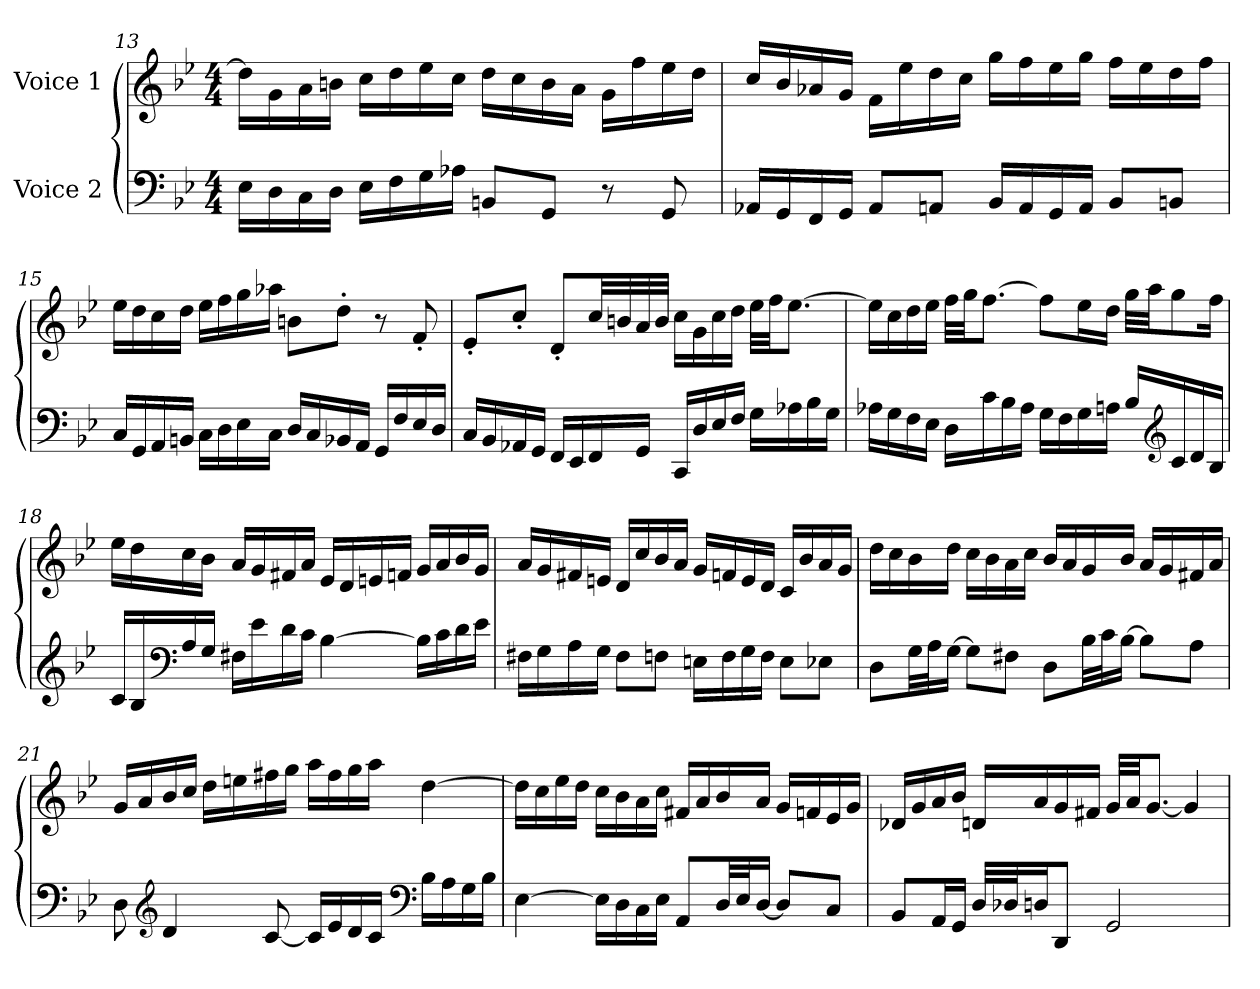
**kern	**kern
*part2	*part1
*staff2	*staff1
*I"Voice 2	*I"Voice 1
*clefF4	*clefG2
*k[b-e-]	*k[b-e-]
*M4/4	*M4/4
=13	=13
16E-\LL	16dd\LL]
16D\	16g\
16C\	16a\
16D\JJ	16bn\JJ
16E-\LL	16cc\LL
16F\	16dd\
16G\	16ee-\
16A-X\JJ	16cc\JJ
8BBn/L	16dd\LL
.	16cc\
8GG/J	16b\
.	16a\JJ
8r	16g\LL
.	16ff\
8GG/	16ee-\
.	16dd\JJ
=14	=14
16AA-X/LL	16cc/LL
16GG/	16b-/
16FF/	16a-X/
16GG/JJ	16g/JJ
8AA-/L	16f\LL
.	16ee-\
8AAn/J	16dd\
.	16cc\JJ
16BB-/LL	16gg\LL
16AA/	16ff\
16GG/	16ee-\
16AA/JJ	16gg\JJ
8BB-/L	16ff\LL
.	16ee-\
8BBn/J	16dd\
.	16ff\JJ
=15	=15
16C/LL	16ee-\LL
16GG/	16dd\
16AA/	16cc\
16BBn/JJ	16dd\JJ
16C\LL	16ee-\LL
16D\	16ff\
16E-\	16gg\
16C\JJ	16aa-X\JJ
16D/LL	8bn\L
16C/	.
16BB-X/	8dd'\J
16AA/JJ	.
16GG/LL	8r
16F/	.
16E-/	8f'/
16D/JJ	.
=16	=16
16C/LL	8e-'/L
16BB-/	.
16AA-X/	8cc'/J
16GG/JJ	.
16FF/LL	8d'/L
16EE-/	.
16FF/	32cc/LL
.	32bn/
16GG/JJ	32a/
.	32b/JJJ
16CC/LL	16cc\LL
16D/	16g\
16E-/	16cc\
16F/JJ	16dd\JJ
16G\LL	32ee-\LLL
.	32ff\JJ
16A-X\	[8.ee-\J
16B-\	.
16G\JJ	.
=17	=17
16A-X\LL	16ee-\LL]
16G\	16cc\
16F\	16dd\
16E-\JJ	16ee-\JJ
16D\LL	32ff\LLL
.	32gg\JJ
16c\	[8.ff\J
16B-\	.
16A-\JJ	.
16G\LL	8ff\L]
16F\	.
16G\	16ee-\L
16An\JJ	16dd\JJ
16B-/LL	32gg\LLL
.	32aa\JJ
*clefG2	*
16c/	8gg\
16d/	.
16B-/JJ	16ff\Jk
=18	=18
16c/LL	16ee-\LL
16B-/	16dd\
*clefF4	*
16A/	16cc\
16G/JJ	16b-\JJ
16F#X\LL	16a/LL
16e-\	16g/
16d\	16f#X/
16c\JJ	16a/JJ
[4B-\	16e-/LL
.	16d/
.	16en/
.	16fn/JJ
16B-\LL]	16g/LL
16c\	16a/
16d\	16b-/
16e-\JJ	16g/JJ
=19	=19
16F#X\LL	16a/LL
16G\	16g/
16A\	16f#X/
16G\JJ	16en/JJ
8F#\L	16d/LL
.	16cc/
8Fn\J	16b-/
.	16a/JJ
16En\LL	16g/LL
16F\	16fn/
16G\	16e/
16F\JJ	16d/JJ
8E\L	16c/LL
.	16b-/
8E-X\J	16a/
.	16g/JJ
=20	=20
8D\L	16dd\LL
.	16cc\
32G\LL	16b-\
32A\J	.
[16G\JJ	16dd\JJ
8G\L]	16cc\LL
.	16b-\
8F#X\J	16a\
.	16cc\JJ
8D\L	16b-/LL
.	16a/
32B-\LL	16g/
32c\J	.
[16B-\JJ	16b-/JJ
8B-\L]	16a/LL
.	16g/
8A\J	16f#X/
.	16a/JJ
=21	=21
8D\	16g/LL
.	16a/
*clefG2	*
4d/	16b-/
.	16cc/JJ
.	16dd\LL
.	16een\
[8c/	16ff#X\
.	16gg\JJ
16c/LL]	16aa\LL
16e-/	16ff#\
16d/	16gg\
16c/JJ	16aa\JJ
*clefF4	*
16B-\LL	[4dd\
16A\	.
16G\	.
16B-\JJ	.
=22	=22
[4E-\	16dd\LL]
.	16cc\
.	16ee-\
.	16dd\JJ
16E-\LL]	16cc\LL
16D\	16b-\
16C\	16a\
16E-\JJ	16cc\JJ
*	*MM79
8AA/L	16f#X/LL
.	16a/
32D/LL	16b-/
32E-/J	.
[16D/JJ	16a/JJ
8D/L]	16g/LL
*	*MM73
.	16fn/
8C/J	16e-/
.	16g/JJ
=23	=23
8BB-/L	16d-X/LL
.	16g/
*	*MM67
16AA/L	16a/
16GG/JJ	16b-/JJ
32D/LLL	16dn/LL
32D-X/J	.
16Dn/J	16a/
8DD/J	16g/
*	*MM61
.	16f#X/JJ
2GG/	32g/LLL
.	32a/JJ
.	[8.g/J
.	4g/]
=	=
*-	*-
